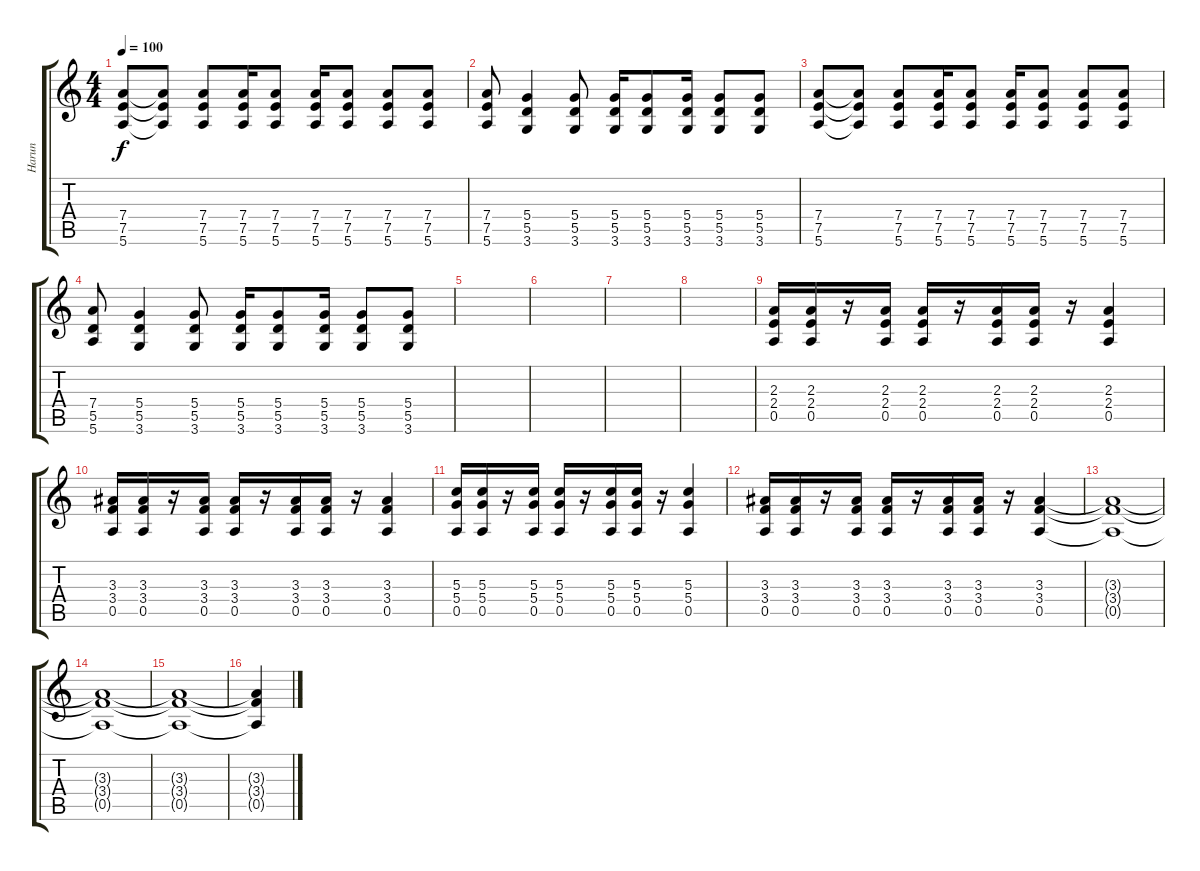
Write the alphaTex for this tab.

\track ("Harun" "Harun") {instrument overdrivenguitar}
\staff {score tabs}
\tuning (E4 B3 G3 D3 A2 E2) {hide}
\ts (4 4)
\tempo 100
\clef g2
\ks c
(7.4 7.5 5.6).8{dy f volume 7 instrument acousticguitarsteel} (7.4{t} 7.5{t} 5.6{t}).8 (7.4 7.5 5.6).8 (7.4 7.5 5.6).16 (7.4 7.5 5.6).8 (7.4 7.5 5.6).16 (7.4 7.5 5.6).8 (7.4 7.5 5.6).8 (7.4 7.5 5.6).8 |
(7.4 7.5 5.6).8 (5.4 5.5 3.6).4 (5.4 5.5 3.6).8 (5.4 5.5 3.6).16 (5.4 5.5 3.6).8 (5.4 5.5 3.6).16 (5.4 5.5 3.6).8 (5.4 5.5 3.6).8 |
(7.4 7.5 5.6).8 (7.4{t} 7.5{t} 5.6{t}).8 (7.4 7.5 5.6).8 (7.4 7.5 5.6).16 (7.4 7.5 5.6).8 (7.4 7.5 5.6).16 (7.4 7.5 5.6).8 (7.4 7.5 5.6).8 (7.4 7.5 5.6).8 |
(7.4 5.5 5.6).8 (5.4 5.5 3.6).4 (5.4 5.5 3.6).8 (5.4 5.5 3.6).16 (5.4 5.5 3.6).8 (5.4 5.5 3.6).16 (5.4 5.5 3.6).8 (5.4 5.5 3.6).8 |
|
|
|
|
(2.3 2.4 0.5).16{instrument overdrivenguitar} (2.3 2.4 0.5).16 r.16 (2.3 2.4 0.5).16 (2.3 2.4 0.5).16 r.16 (2.3 2.4 0.5).16 (2.3 2.4 0.5).16 r.16 (2.3 2.4 0.5).4 |
(3.3 3.4 0.5).16 (3.3 3.4 0.5).16 r.16 (3.3 3.4 0.5).16 (3.3 3.4 0.5).16 r.16 (3.3 3.4 0.5).16 (3.3 3.4 0.5).16 r.16 (3.3 3.4 0.5).4 |
(5.3 5.4 0.5).16 (5.3 5.4 0.5).16 r.16 (5.3 5.4 0.5).16 (5.3 5.4 0.5).16 r.16 (5.3 5.4 0.5).16 (5.3 5.4 0.5).16 r.16 (5.3 5.4 0.5).4 |
(3.3 3.4 0.5).16 (3.3 3.4 0.5).16 r.16 (3.3 3.4 0.5).16 (3.3 3.4 0.5).16 r.16 (3.3 3.4 0.5).16 (3.3 3.4 0.5).16 r.16 (3.3 3.4 0.5).4 |
(3.3{t} 3.4{t} 0.5{t}).1 |
(3.3{t} 3.4{t} 0.5{t}).1 |
(3.3{t} 3.4{t} 0.5{t}).1 |
(3.3{t} 3.4{t} 0.5{t}).4
